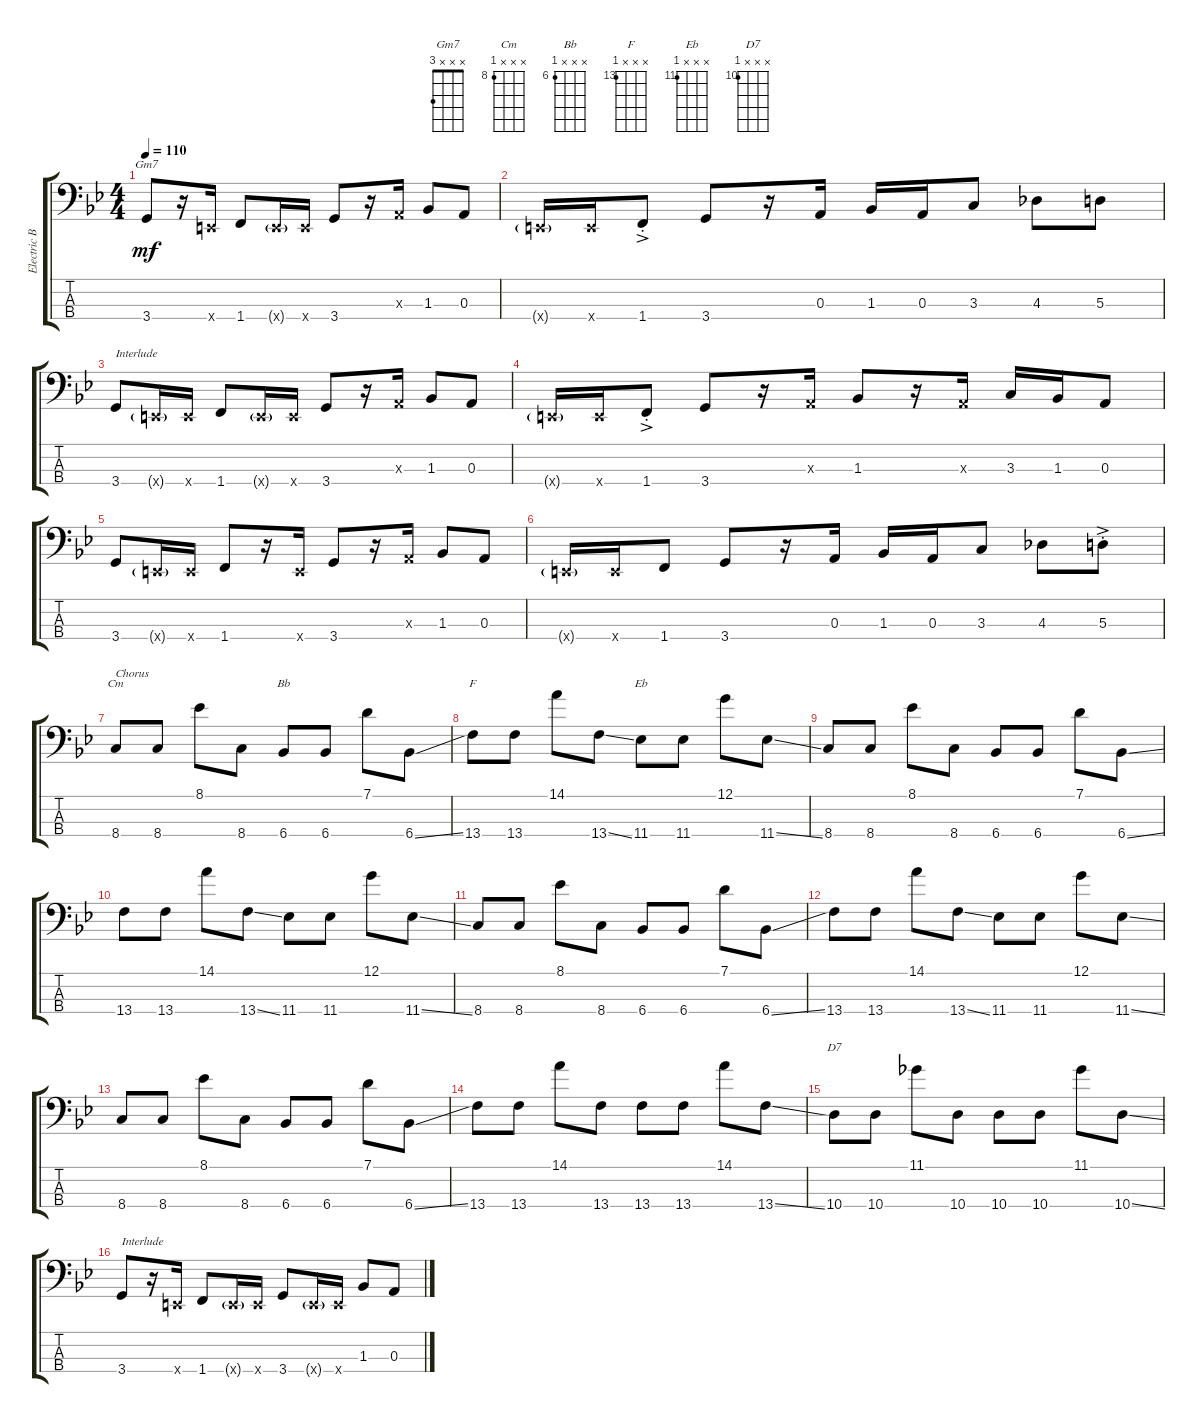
\track ("Electric Bass" "Electric B") {instrument electricbassfinger}
\staff {score tabs}
\tuning (G2 D2 A1 E1) {hide}
\chord ("Gm7" x x x 3)
\chord ("Cm" x x x 8) {firstfret 8}
\chord ("Bb" x x x 6) {firstfret 6}
\chord ("F" x x x 13) {firstfret 13}
\chord ("Eb" x x x 11) {firstfret 11}
\chord ("D7" x x x 10) {firstfret 10}
\ts (4 4)
\tempo 110
\clef f4
\ks bb
3.4.8{ch "Gm7" dy mf} r.16 0.4{x}.16 1.4.8 0.4{g x}.16 0.4{x}.16 3.4.8 r.16 0.3{x}.16 1.3.8 0.3.8 |
0.4{g x}.16 0.4{x}.16 1.4{ac st}.8 3.4.8 r.16 0.3.16 1.3.16 0.3.16 3.3.8 4.3.8 5.3.8 |
3.4.8{txt "Interlude"} 0.4{g x}.16 0.4{x}.16 1.4.8 0.4{g x}.16 0.4{x}.16 3.4.8 r.16 0.3{x}.16 1.3.8 0.3.8 |
0.4{g x}.16 0.4{x}.16 1.4{ac st}.8 3.4.8 r.16 0.3{x}.16 1.3.8 r.16 0.3{x}.16 3.3.16 1.3.16 0.3.8 |
3.4.8 0.4{g x}.16 0.4{x}.16 1.4.8 r.16 0.4{x}.16 3.4.8 r.16 0.3{x}.16 1.3.8 0.3.8 |
0.4{g x}.16 0.4{x}.16 1.4.8 3.4.8 r.16 0.3.16 1.3.16 0.3.16 3.3.8 4.3.8 5.3{ac st}.8 |
8.4.8{ch "Cm" txt "Chorus"} 8.4.8 8.1.8 8.4.8 6.4.8{ch "Bb"} 6.4.8 7.1.8 6.4{ss}.8 |
13.4.8{ch "F"} 13.4.8 14.1.8 13.4{ss}.8 11.4.8{ch "Eb"} 11.4.8 12.1.8 11.4{ss}.8 |
8.4.8 8.4.8 8.1.8 8.4.8 6.4.8 6.4.8 7.1.8 6.4{ss}.8 |
13.4.8 13.4.8 14.1.8 13.4{ss}.8 11.4.8 11.4.8 12.1.8 11.4{ss}.8 |
8.4.8 8.4.8 8.1.8 8.4.8 6.4.8 6.4.8 7.1.8 6.4{ss}.8 |
13.4.8 13.4.8 14.1.8 13.4{ss}.8 11.4.8 11.4.8 12.1.8 11.4{ss}.8 |
8.4.8 8.4.8 8.1.8 8.4.8 6.4.8 6.4.8 7.1.8 6.4{ss}.8 |
13.4.8 13.4.8 14.1.8 13.4.8 13.4.8 13.4.8 14.1.8 13.4{ss}.8 |
10.4.8{ch "D7"} 10.4.8 11.1.8 10.4.8 10.4.8 10.4.8 11.1.8 10.4{ss}.8 |
3.4.8{txt "Interlude"} r.16 0.4{x}.16 1.4.8 0.4{g x}.16 0.4{x}.16 3.4.8 0.4{g x}.16 0.4{x}.16 1.3.8 0.3.8
